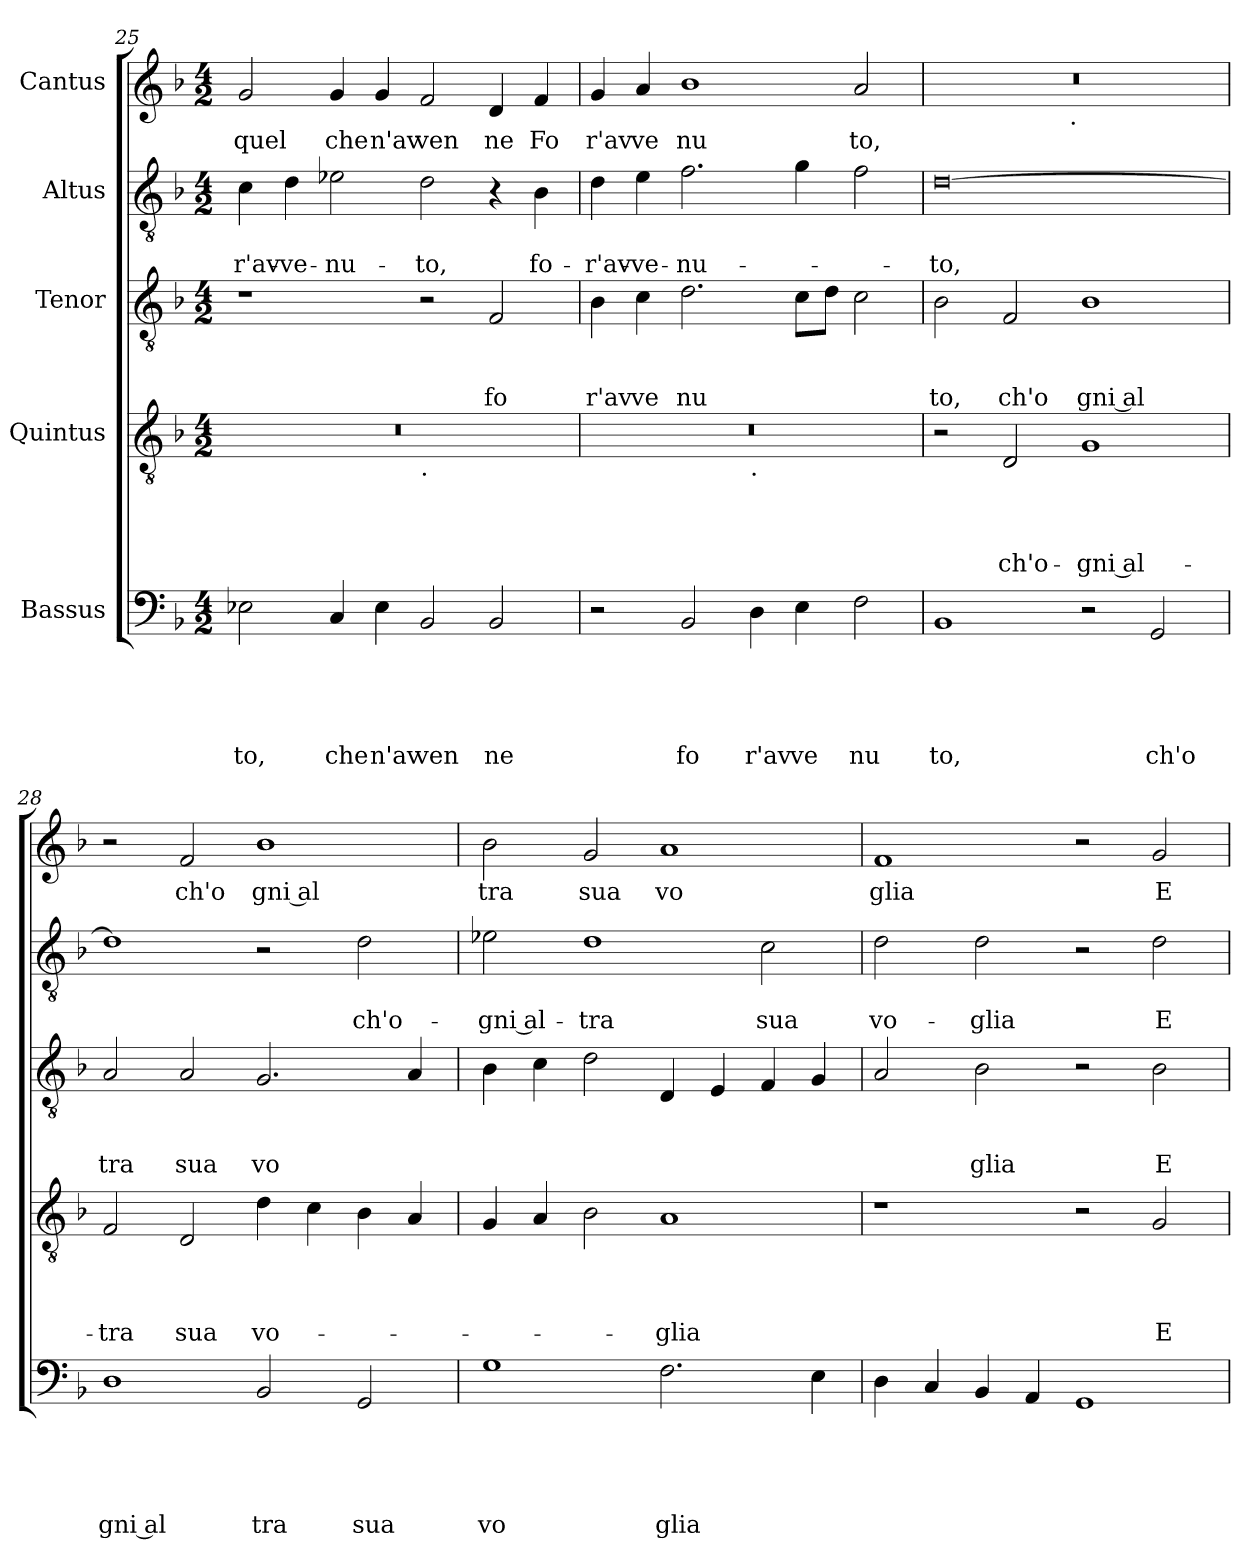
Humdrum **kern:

**kern	**text	**text	**text	**text	**text	**kern	**text	**text	**text	**text	**kern	**text	**text	**text	**kern	**text	**text	**kern	**text
*part5	*part5	*part5	*part5	*part5	*part5	*part4	*part4	*part4	*part4	*part4	*part3	*part3	*part3	*part3	*part2	*part2	*part2	*part1	*part1
*staff5	*staff5	*staff5	*staff5	*staff5	*staff5	*staff4	*staff4	*staff4	*staff4	*staff4	*staff3	*staff3	*staff3	*staff3	*staff2	*staff2	*staff2	*staff1	*staff1
*I"Bassus	*	*	*	*	*	*I"Quintus	*	*	*	*	*I"Tenor	*	*	*	*I"Altus	*	*	*I"Cantus	*
*clefF4	*	*	*	*	*	*clefGv2	*	*	*	*	*clefGv2	*	*	*	*clefGv2	*	*	*clefG2	*
*ITrd-3c-5	*	*	*	*	*	*	*	*	*	*	*	*	*	*	*	*	*	*ITrd-3c-5	*
*k[b-e-]	*	*	*	*	*	*k[b-]	*	*	*	*	*k[b-]	*	*	*	*k[b-]	*	*	*k[b-e-]	*
*B-:	*	*	*	*	*	*F:	*	*	*	*	*F:	*	*	*	*F:	*	*	*B-:	*
*M4/2	*	*	*	*	*	*M4/2	*	*	*	*	*M4/2	*	*	*	*M4/2	*	*	*M4/2	*
=25	=25	=25	=25	=25	=25	=25	=25	=25	=25	=25	=25	=25	=25	=25	=25	=25	=25	=25	=25
!	!	!	!	!	!LO:LY:b	!	!	!	!	!	!	!	!	!	!	!	!LO:LY:b	!	!LO:LY:b
*	*	*	*	*	*	*^	*	*	*	*	*	*	*	*	*	*	*	*	*
2A-X\	.	.	.	.	to,	0r	1ryy	.	.	.	.	1r	.	.	.	4c\	.	-r'av-	2cc/	quel
!	!	!	!	!	!	!	!	!	!	!	!	!	!	!	!	!	!	!LO:LY:b	!	!
.	.	.	.	.	.	.	.	.	.	.	.	.	.	.	.	4d\	.	-ve-	.	.
!	!	!	!	!	!LO:LY:b	!	!	!	!	!	!	!	!	!	!	!	!	!LO:LY:b	!	!LO:LY:b
4F/	.	.	.	.	che	.	.	.	.	.	.	.	.	.	.	2e-X\	.	-nu-	4cc/	che
!	!	!	!	!	!LO:LY:b	!	!	!	!	!	!	!	!	!	!	!	!	!	!	!LO:LY:b
4A-\	.	.	.	.	n'av	.	.	.	.	.	.	.	.	.	.	.	.	.	4cc/	n'av
!	!	!	!	!	!	!	!LO:TX:b:t=.	!	!	!	!	!	!	!	!	!	!	!	!	!
!	!	!	!	!	!LO:LY:b	!	!	!	!	!	!	!	!	!	!	!	!	!LO:LY:b	!	!LO:LY:b
2E-/	.	.	.	.	ven	.	1ryy	.	.	.	.	2r	.	.	.	2d\	.	-to,	2b-/	ven
!	!	!	!	!	!LO:LY:b	!	!	!	!	!	!	!	!	!	!LO:LY:b	!	!	!	!	!LO:LY:b
2E-/	.	.	.	.	ne	.	.	.	.	.	.	2F/	.	.	fo	4r	.	.	4g/	ne
!	!	!	!	!	!	!	!	!	!	!	!	!	!	!	!	!	!	!LO:LY:b	!	!LO:LY:b
.	.	.	.	.	.	.	.	.	.	.	.	.	.	.	.	4B-\	.	fo-	4b-/	Fo
=26	=26	=26	=26	=26	=26	=26	=26	=26	=26	=26	=26	=26	=26	=26	=26	=26	=26	=26	=26	=26
!	!	!	!	!	!	!	!	!	!	!	!	!	!	!	!LO:LY:b	!	!	!LO:LY:b	!	!LO:LY:b
2r	.	.	.	.	.	0r	1ryy	.	.	.	.	4B-\	.	.	r'av	4d\	.	-r'av-	4cc/	r'av
!	!	!	!	!	!	!	!	!	!	!	!	!	!	!	!LO:LY:b	!	!	!LO:LY:b	!	!LO:LY:b
.	.	.	.	.	.	.	.	.	.	.	.	4c\	.	.	ve	4e\	.	-ve-	4dd/	ve
!	!	!	!	!	!LO:LY:b	!	!	!	!	!	!	!	!	!	!LO:LY:b	!	!	!LO:LY:b	!	!LO:LY:b
2E-/	.	.	.	.	fo	.	.	.	.	.	.	2.d\	.	.	nu	2.f\	.	-nu-	1ee-	nu
!	!	!	!	!	!	!	!LO:TX:b:t=.	!	!	!	!	!	!	!	!	!	!	!	!	!
!	!	!	!	!	!LO:LY:b	!	!	!	!	!	!	!	!	!	!	!	!	!	!	!
4G\	.	.	.	.	r'av	.	1ryy	.	.	.	.	.	.	.	.	.	.	.	.	.
!	!	!	!	!	!LO:LY:b	!	!	!	!	!	!	!	!	!	!	!	!	!	!	!
4A\	.	.	.	.	ve	.	.	.	.	.	.	8c\L	.	.	.	4g\	.	.	.	.
.	.	.	.	.	.	.	.	.	.	.	.	8d\J	.	.	.	.	.	.	.	.
!	!	!	!	!	!LO:LY:b	!	!	!	!	!	!	!	!	!	!	!	!	!	!	!LO:LY:b
2B-\	.	.	.	.	nu	.	.	.	.	.	.	2c\	.	.	.	2f\	.	.	2dd/	to,
=27	=27	=27	=27	=27	=27	=27	=27	=27	=27	=27	=27	=27	=27	=27	=27	=27	=27	=27	=27	=27
!	!	!	!	!	!LO:LY:b	!	!	!	!	!	!	!	!	!	!LO:LY:b	!	!	!LO:LY:b	!	!
*	*	*	*	*	*	*v	*v	*	*	*	*	*	*	*	*	*	*	*	*^	*
1E-	.	.	.	.	to,	2r	.	.	.	.	2B-\	.	.	to,	[>0d	.	-to,	0r	2ryy	.
!	!	!	!	!	!	!	!	!	!	!LO:LY:b	!	!	!	!LO:LY:b	!	!	!	!	!	!
.	.	.	.	.	.	2D/	.	.	.	ch'o-	2F/	.	.	ch'o	.	.	.	.	4...ryy	.
!	!	!	!	!	!	!	!	!	!	!	!	!	!	!	!	!	!	!	!LO:TX:b:t=.	!
.	.	.	.	.	.	.	.	.	.	.	.	.	.	.	.	.	.	.	1ryy	.
!	!	!	!	!	!	!	!	!	!	!LO:LY:b:rj	!	!	!	!LO:LY:b:rj	!	!	!	!	!	!
2r	.	.	.	.	.	1G	.	.	.	-gni al-	1B-	.	.	gni al	.	.	.	.	.	.
!	!	!	!	!	!LO:LY:b	!	!	!	!	!	!	!	!	!	!	!	!	!	!	!
2C/	.	.	.	.	ch'o	.	.	.	.	.	.	.	.	.	.	.	.	.	.	.
.	.	.	.	.	.	.	.	.	.	.	.	.	.	.	.	.	.	.	32ryy	.
=28	=28	=28	=28	=28	=28	=28	=28	=28	=28	=28	=28	=28	=28	=28	=28	=28	=28	=28	=28	=28
!	!	!	!	!	!LO:LY:b:rj	!	!	!	!	!LO:LY:b	!	!	!	!LO:LY:b	!	!	!	!	!	!
*	*	*	*	*	*	*	*	*	*	*	*	*	*	*	*	*	*	*v	*v	*
1G	.	.	.	.	gni al	2F/	.	.	.	-tra	2A/	.	.	tra	1d]	.	.	2r	.
!	!	!	!	!	!	!	!	!	!	!LO:LY:b	!	!	!	!LO:LY:b	!	!	!	!	!LO:LY:b
.	.	.	.	.	.	2D/	.	.	.	sua	2A/	.	.	sua	.	.	.	2b-/	ch'o
!	!	!	!	!	!LO:LY:b	!	!	!	!	!LO:LY:b	!	!	!	!LO:LY:b	!	!	!	!	!LO:LY:b:rj
2E-/	.	.	.	.	tra	4d\	.	.	.	vo-	2.G/	.	.	vo	2r	.	.	1ee-	gni al
.	.	.	.	.	.	4c\	.	.	.	.	.	.	.	.	.	.	.	.	.
!	!	!	!	!	!LO:LY:b	!	!	!	!	!	!	!	!	!	!	!	!LO:LY:b	!	!
2C/	.	.	.	.	sua	4B-\	.	.	.	.	.	.	.	.	2d\	.	ch'o-	.	.
.	.	.	.	.	.	4A/	.	.	.	.	4A/	.	.	.	.	.	.	.	.
=29	=29	=29	=29	=29	=29	=29	=29	=29	=29	=29	=29	=29	=29	=29	=29	=29	=29	=29	=29
!	!	!	!	!	!LO:LY:b	!	!	!	!	!	!	!	!	!	!	!	!LO:LY:b:rj	!	!LO:LY:b
1c	.	.	.	.	vo	4G/	.	.	.	.	4B-\	.	.	.	2e-X\	.	-gni al-	2ee-\	tra
.	.	.	.	.	.	4A/	.	.	.	.	4c\	.	.	.	.	.	.	.	.
!	!	!	!	!	!	!	!	!	!	!	!	!	!	!	!	!	!LO:LY:b	!	!LO:LY:b
.	.	.	.	.	.	2B-\	.	.	.	.	2d\	.	.	.	1d	.	-tra	2cc/	sua
!	!	!	!	!	!LO:LY:b	!	!	!	!	!LO:LY:b	!	!	!	!	!	!	!	!	!LO:LY:b
2.B-\	.	.	.	.	glia	1A	.	.	.	-glia	4D/	.	.	.	.	.	.	1dd	vo
.	.	.	.	.	.	.	.	.	.	.	4E/	.	.	.	.	.	.	.	.
!	!	!	!	!	!	!	!	!	!	!	!	!	!	!	!	!	!LO:LY:b	!	!
.	.	.	.	.	.	.	.	.	.	.	4F/	.	.	.	2c\	.	sua	.	.
4A\	.	.	.	.	.	.	.	.	.	.	4G/	.	.	.	.	.	.	.	.
!!LO:LB:g=z
=30	=30	=30	=30	=30	=30	=30	=30	=30	=30	=30	=30	=30	=30	=30	=30	=30	=30	=30	=30
!	!	!	!	!	!	!	!	!	!	!	!	!	!	!	!	!	!LO:LY:b	!	!LO:LY:b
4G\	.	.	.	.	.	1r	.	.	.	.	2A/	.	.	.	2d\	.	vo-	1b-	glia
4F/	.	.	.	.	.	.	.	.	.	.	.	.	.	.	.	.	.	.	.
!	!	!	!	!	!	!	!	!	!	!	!	!	!	!LO:LY:b	!	!	!LO:LY:b	!	!
4E-/	.	.	.	.	.	.	.	.	.	.	2B-\	.	.	glia	2d\	.	-glia	.	.
4D/	.	.	.	.	.	.	.	.	.	.	.	.	.	.	.	.	.	.	.
1C	.	.	.	.	.	2r	.	.	.	.	2r	.	.	.	2r	.	.	2r	.
!	!	!	!	!	!	!	!	!	!	!LO:LY:b	!	!	!	!LO:LY:b	!	!	!LO:LY:b	!	!LO:LY:b
.	.	.	.	.	.	2G/	.	.	.	E	2B-\	.	.	E	2d\	.	E-	2cc/	E-
=	=	=	=	=	=	=	=	=	=	=	=	=	=	=	=	=	=	=	=
*-	*-	*-	*-	*-	*-	*-	*-	*-	*-	*-	*-	*-	*-	*-	*-	*-	*-	*-	*-
